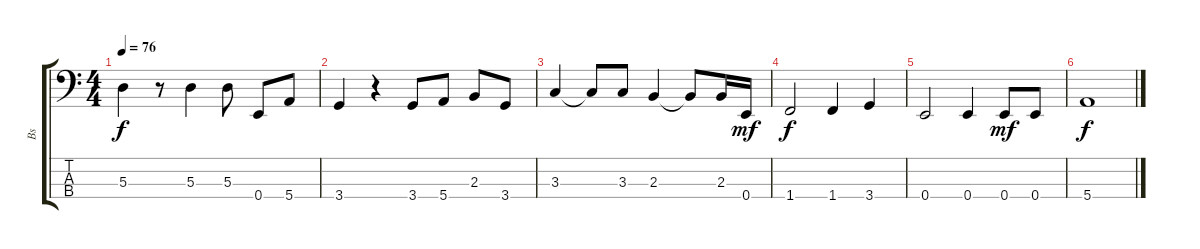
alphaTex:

\track ("Bs" "Bs") {instrument electricbassfinger}
\staff {score tabs}
\tuning (G2 D2 A1 E1) {hide}
\ts (4 4)
\tempo 76
\clef f4
\ks c
5.3.4{dy f} r.8 5.3.4 5.3.8 0.4.8 5.4.8 |
3.4.4 r.4 3.4.8 5.4.8 2.3.8 3.4.8 |
3.3.4 3.3{t}.8 3.3.8 2.3.4 2.3{t}.8 2.3.16 0.4.16{dy mf} |
1.4.2{dy f} 1.4.4 3.4.4 |
0.4.2 0.4.4 0.4.8{dy mf} 0.4.8 |
5.4.1{dy f}
